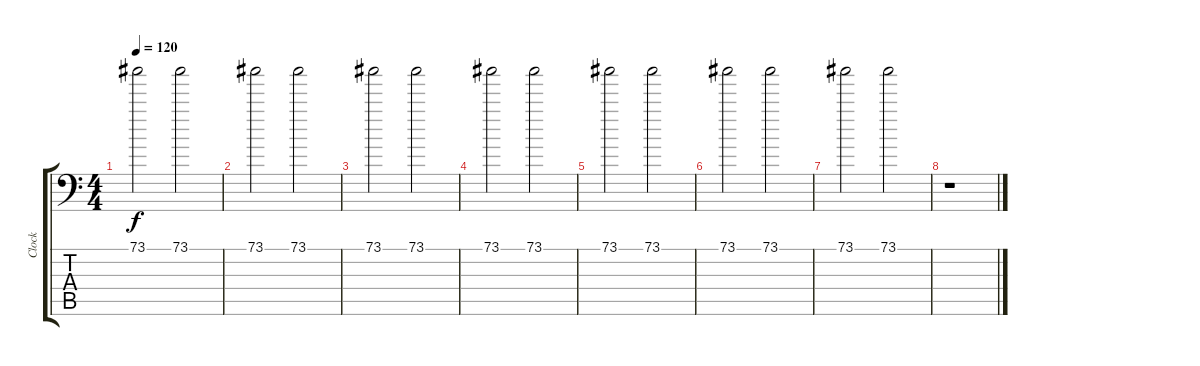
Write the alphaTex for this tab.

\track ("Clock" "Clock") {instrument acousticgrandpiano}
\staff {score tabs}
\tuning (C-1 C-1 C-1 C-1 C-1 C-1) {hide}
\ts (4 4)
\tempo 120
\clef f4
\ks c
73.1.2{dy f} 73.1.2 |
73.1.2 73.1.2 |
73.1.2 73.1.2 |
73.1.2 73.1.2 |
73.1.2 73.1.2 |
73.1.2 73.1.2 |
73.1.2 73.1.2 |
r.1
